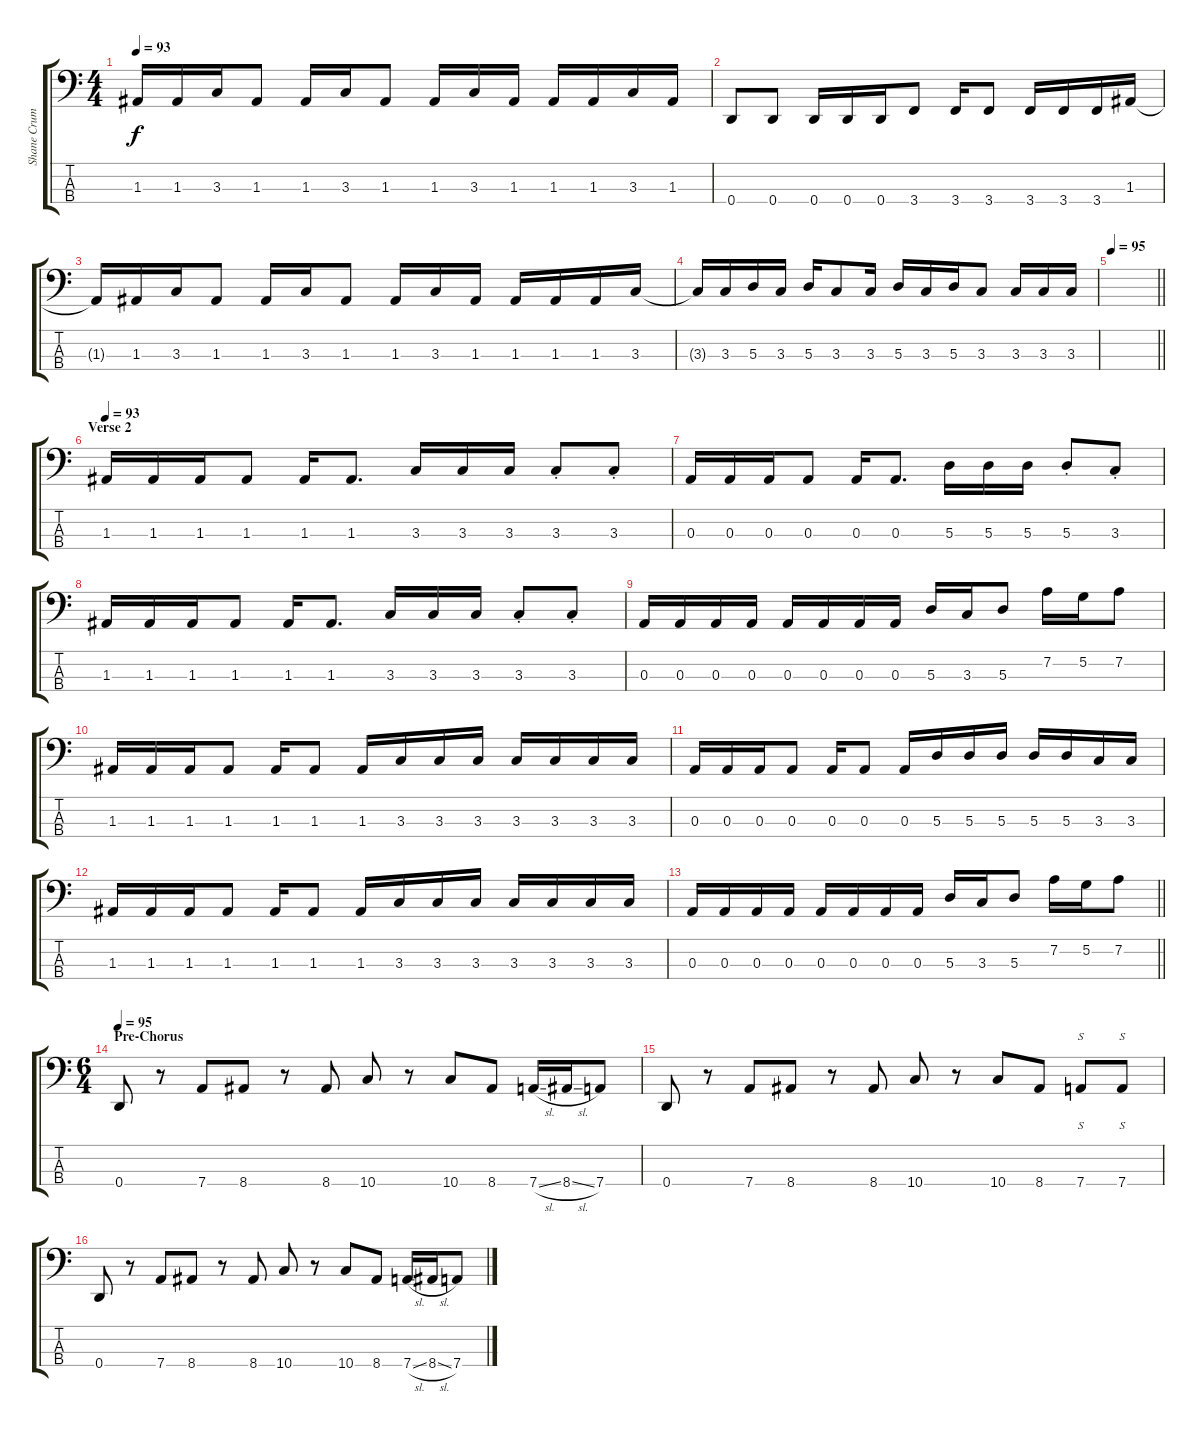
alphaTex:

\track ("Shane Crump [Bass]" "Shane Crum") {instrument electricbasspick}
\staff {score tabs}
\tuning (G2 D2 A1 D1) {hide}
\ts (4 4)
\tempo 93
\clef f4
\ks c
1.3{t}.16{dy f} 1.3.16 3.3.16 1.3.8 1.3.16 3.3.16 1.3.8 1.3.16 3.3.16 1.3.16 1.3.16 1.3.16 3.3.16 1.3.16 |
0.4.8 0.4.8 0.4.16 0.4.16 0.4.16 3.4.8 3.4.16 3.4.8 3.4.16 3.4.16 3.4.16 1.3.16 |
1.3{t}.16 1.3.16 3.3.16 1.3.8 1.3.16 3.3.16 1.3.8 1.3.16 3.3.16 1.3.16 1.3.16 1.3.16 1.3.16 3.3.16 |
3.3{t}.16 3.3.16 5.3.16 3.3.16 5.3.16 3.3.8 3.3.16 5.3.16 3.3.16 5.3.16 3.3.8 3.3.16 3.3.16 3.3.16 |
\tempo 95
\barLineRight lightlight
|
\section ("" "Verse 2")
\tempo 93
1.3.16 1.3.16 1.3.16 1.3.8 1.3.16 1.3.8{d} 3.3.16 3.3.16 3.3.16 3.3{st}.8 3.3{st}.8 |
0.3.16 0.3.16 0.3.16 0.3.8 0.3.16 0.3.8{d} 5.3.16 5.3.16 5.3.16 5.3{st}.8 3.3{st}.8 |
1.3.16 1.3.16 1.3.16 1.3.8 1.3.16 1.3.8{d} 3.3.16 3.3.16 3.3.16 3.3{st}.8 3.3{st}.8 |
0.3.16 0.3.16 0.3.16 0.3.16 0.3.16 0.3.16 0.3.16 0.3.16 5.3.16 3.3.16 5.3.8 7.2.16 5.2.16 7.2.8 |
1.3.16 1.3.16 1.3.16 1.3.8 1.3.16 1.3.8 1.3.16 3.3.16 3.3.16 3.3.16 3.3.16 3.3.16 3.3.16 3.3.16 |
0.3.16 0.3.16 0.3.16 0.3.8 0.3.16 0.3.8 0.3.16 5.3.16 5.3.16 5.3.16 5.3.16 5.3.16 3.3.16 3.3.16 |
1.3.16 1.3.16 1.3.16 1.3.8 1.3.16 1.3.8 1.3.16 3.3.16 3.3.16 3.3.16 3.3.16 3.3.16 3.3.16 3.3.16 |
\barLineRight lightlight
0.3.16 0.3.16 0.3.16 0.3.16 0.3.16 0.3.16 0.3.16 0.3.16 5.3.16 3.3.16 5.3.8 7.2.16 5.2.16 7.2.8 |
\ts (6 4)
\section ("" "Pre-Chorus")
\tempo 95
0.4.8 r.8 7.4.8 8.4.8 r.8 8.4.8 10.4.8 r.8 10.4.8 8.4.8 7.4{sl}.16 8.4{sl}.16 7.4.8 |
0.4.8 r.8 7.4.8 8.4.8 r.8 8.4.8 10.4.8 r.8 10.4.8 8.4.8 7.4.8{s} 7.4.8{s} |
0.4.8 r.8 7.4.8 8.4.8 r.8 8.4.8 10.4.8 r.8 10.4.8 8.4.8 7.4{sl}.16 8.4{sl}.16 7.4.8
